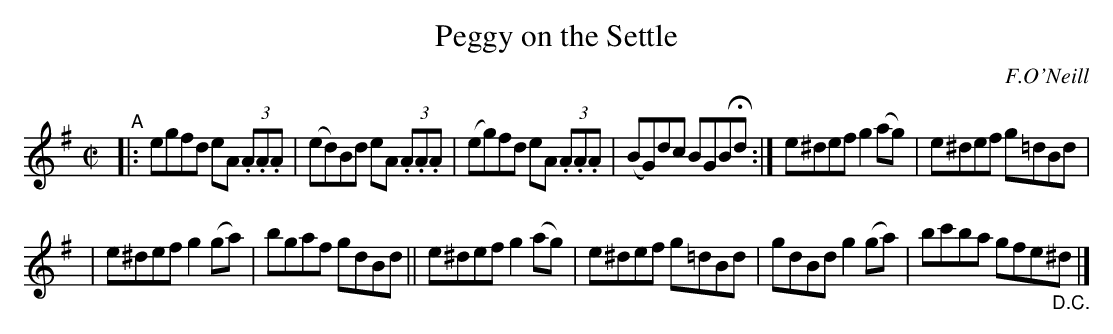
X:1
T: Peggy on the Settle
O: F.O'Neill
M: C|
L: 1/8
K: G
"^A"\
|: egfd eA (3.A.A.A | (ed)Bd eA (3.A.A.A | (eg)fd eA (3.A.A.A | (BG)dc BGBHd :| e^def g2(ag) | e^def g=dBd |
| e^def g2(ga) | bgaf gdBd || e^def g2(ag) | e^def g=dBd | gdBd g2(ga) | bc'ba gfe"_D.C."^d |]
